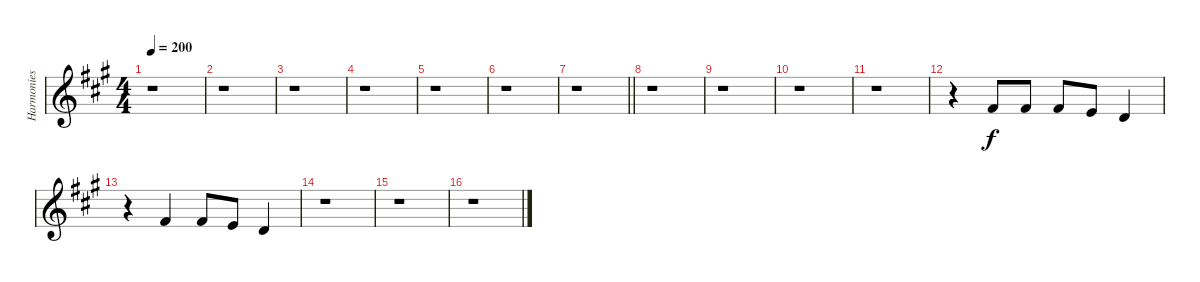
\track ("Harmonies" "Harmonies") {instrument altosax}
\staff {score}
\tuning (E4 B3 G3 D3 A2 E2 B1) {hide}
\ts (4 4)
\tempo 200
\clef g2
\ks a
r.1{dy f} |
r.1 |
r.1 |
r.1 |
r.1 |
r.1 |
\barLineRight lightlight
r.1 |
\section ("" "")
r.1 |
r.1 |
r.1 |
r.1 |
r.4 2.1.8 2.1.8 2.1.8 0.1.8 3.2.4 |
r.4 2.1.4 2.1.8 0.1.8 3.2.4 |
r.1 |
r.1 |
r.1
